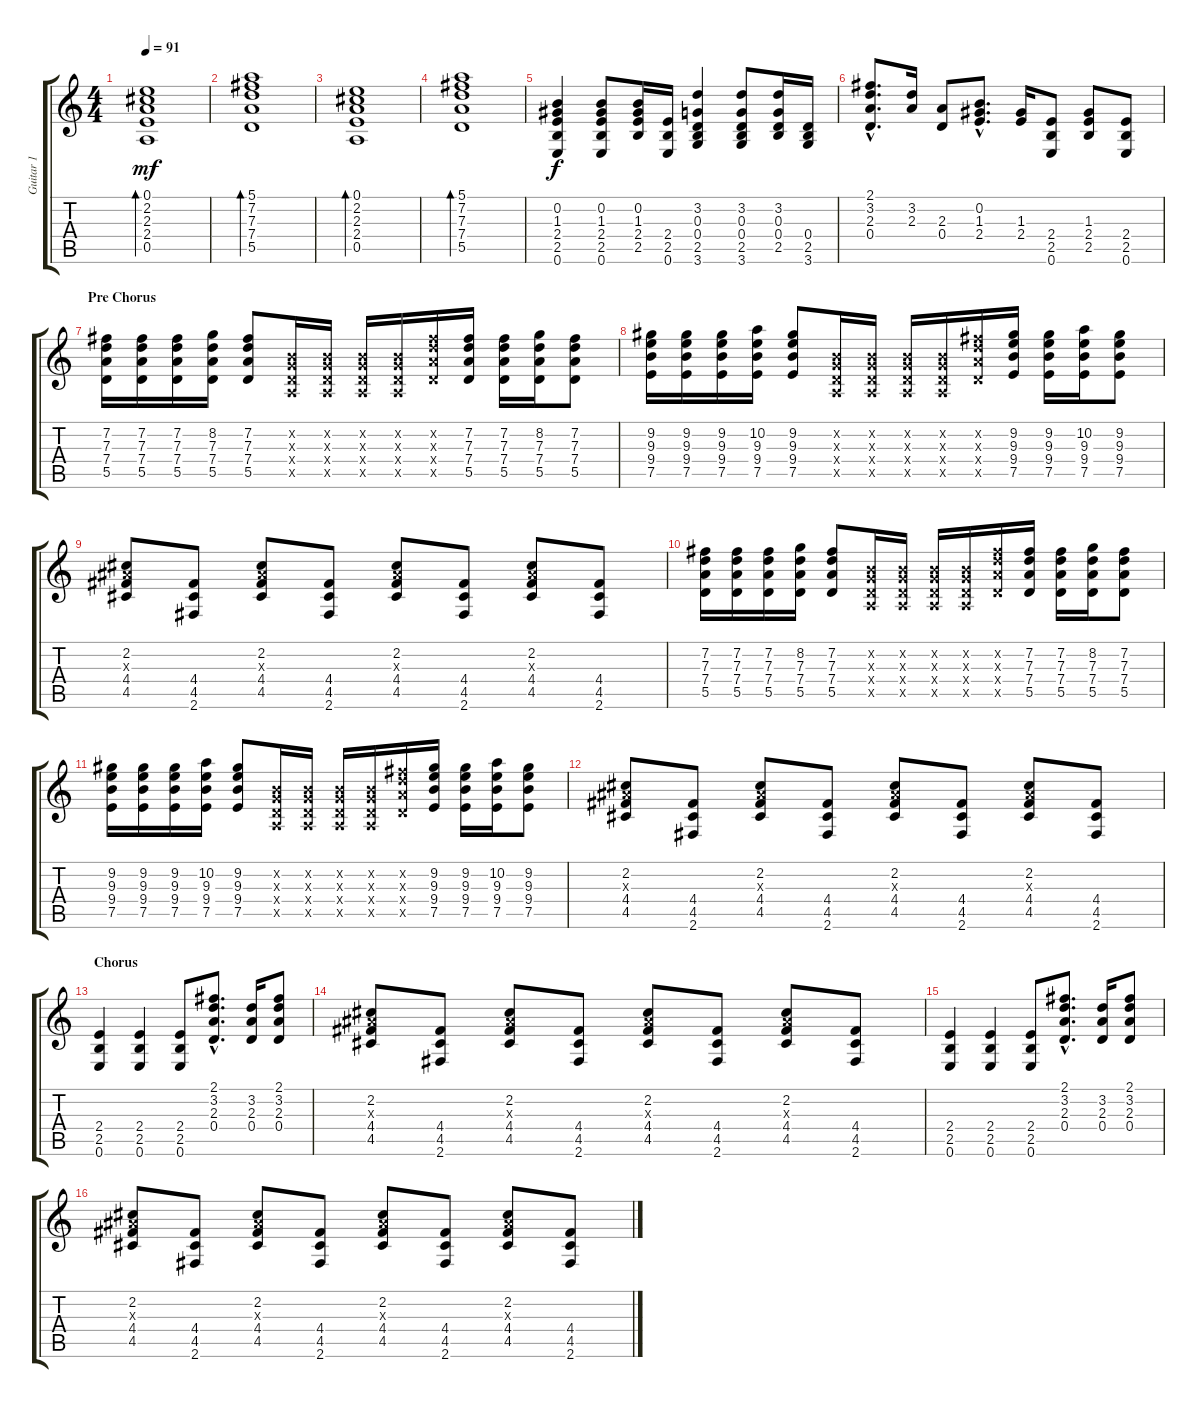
\track ("Guitar 1" "Guitar 1") {instrument acousticguitarsteel}
\staff {score tabs}
\tuning (E4 B3 G3 D3 A2 E2) {hide}
\ts (4 4)
\tempo 91
\clef g2
\ks c
(0.1 2.2 2.3 2.4 0.5).1{bd 120 dy mf} |
(5.1 7.2 7.3 7.4 5.5).1{bd 120} |
(0.1 2.2 2.3 2.4 0.5).1{bd 120} |
(5.1 7.2 7.3 7.4 5.5).1{bd 120} |
(0.2 1.3 2.4 2.5 0.6).4{dy f} (0.2 1.3 2.4 2.5 0.6).8 (0.2 1.3 2.4 2.5).16 (2.4 2.5 0.6).16 (3.2 0.3 0.4 2.5 3.6).4 (3.2 0.3 0.4 2.5 3.6).8 (3.2 0.3 0.4 2.5).16 (0.4 2.5 3.6).16 |
(2.1{hac} 3.2{hac} 2.3{hac} 0.4{hac}).8{d} (3.2 2.3).16 (2.3 0.4).8 (0.2{hac} 1.3{hac} 2.4{hac}).8{d} (1.3 2.4).16 (2.4 2.5 0.6).8 (1.3 2.4 2.5).8 (2.4 2.5 0.6).8 |
\section ("" "Pre Chorus")
(7.2 7.3 7.4 5.5).16 (7.2 7.3 7.4 5.5).16 (7.2 7.3 7.4 5.5).16 (8.2 7.3 7.4 5.5).16 (7.2 7.3 7.4 5.5).8 (0.2{x} 0.3{x} 0.4{x} 0.5{x}).16 (0.2{x} 0.3{x} 0.4{x} 0.5{x}).16 (0.2{x} 0.3{x} 0.4{x} 0.5{x}).16 (0.2{x} 0.3{x} 0.4{x} 0.5{x}).16 (7.2{x} 7.3{x} 7.4{x} 5.5{x}).16 (7.2 7.3 7.4 5.5).16 (7.2 7.3 7.4 5.5).16 (8.2 7.3 7.4 5.5).16 (7.2 7.3 7.4 5.5).8 |
(9.2 9.3 9.4 7.5).16 (9.2 9.3 9.4 7.5).16 (9.2 9.3 9.4 7.5).16 (10.2 9.3 9.4 7.5).16 (9.2 9.3 9.4 7.5).8 (0.2{x} 0.3{x} 0.4{x} 0.5{x}).16 (0.2{x} 0.3{x} 0.4{x} 0.5{x}).16 (0.2{x} 0.3{x} 0.4{x} 0.5{x}).16 (0.2{x} 0.3{x} 0.4{x} 0.5{x}).16 (7.2{x} 7.3{x} 7.4{x} 5.5{x}).16 (9.2 9.3 9.4 7.5).16 (9.2 9.3 9.4 7.5).16 (10.2 9.3 9.4 7.5).16 (9.2 9.3 9.4 7.5).8 |
(2.2 3.3{x} 4.4 4.5).8 (4.4 4.5 2.6).8 (2.2 3.3{x} 4.4 4.5).8 (4.4 4.5 2.6).8 (2.2 3.3{x} 4.4 4.5).8 (4.4 4.5 2.6).8 (2.2 3.3{x} 4.4 4.5).8 (4.4 4.5 2.6).8 |
(7.2 7.3 7.4 5.5).16 (7.2 7.3 7.4 5.5).16 (7.2 7.3 7.4 5.5).16 (8.2 7.3 7.4 5.5).16 (7.2 7.3 7.4 5.5).8 (0.2{x} 0.3{x} 0.4{x} 0.5{x}).16 (0.2{x} 0.3{x} 0.4{x} 0.5{x}).16 (0.2{x} 0.3{x} 0.4{x} 0.5{x}).16 (0.2{x} 0.3{x} 0.4{x} 0.5{x}).16 (7.2{x} 7.3{x} 7.4{x} 5.5{x}).16 (7.2 7.3 7.4 5.5).16 (7.2 7.3 7.4 5.5).16 (8.2 7.3 7.4 5.5).16 (7.2 7.3 7.4 5.5).8 |
(9.2 9.3 9.4 7.5).16 (9.2 9.3 9.4 7.5).16 (9.2 9.3 9.4 7.5).16 (10.2 9.3 9.4 7.5).16 (9.2 9.3 9.4 7.5).8 (0.2{x} 0.3{x} 0.4{x} 0.5{x}).16 (0.2{x} 0.3{x} 0.4{x} 0.5{x}).16 (0.2{x} 0.3{x} 0.4{x} 0.5{x}).16 (0.2{x} 0.3{x} 0.4{x} 0.5{x}).16 (7.2{x} 7.3{x} 7.4{x} 5.5{x}).16 (9.2 9.3 9.4 7.5).16 (9.2 9.3 9.4 7.5).16 (10.2 9.3 9.4 7.5).16 (9.2 9.3 9.4 7.5).8 |
(2.2 3.3{x} 4.4 4.5).8 (4.4 4.5 2.6).8 (2.2 3.3{x} 4.4 4.5).8 (4.4 4.5 2.6).8 (2.2 3.3{x} 4.4 4.5).8 (4.4 4.5 2.6).8 (2.2 3.3{x} 4.4 4.5).8 (4.4 4.5 2.6).8 |
\section ("" "Chorus")
(2.4 2.5 0.6).4 (2.4 2.5 0.6).4 (2.4 2.5 0.6).8 (2.1{hac} 3.2{hac} 2.3{hac} 0.4{hac}).8{d} (3.2 2.3 0.4).16 (2.1 3.2 2.3 0.4).8 |
(2.2 3.3{x} 4.4 4.5).8 (4.4 4.5 2.6).8 (2.2 3.3{x} 4.4 4.5).8 (4.4 4.5 2.6).8 (2.2 3.3{x} 4.4 4.5).8 (4.4 4.5 2.6).8 (2.2 3.3{x} 4.4 4.5).8 (4.4 4.5 2.6).8 |
(2.4 2.5 0.6).4 (2.4 2.5 0.6).4 (2.4 2.5 0.6).8 (2.1{hac} 3.2{hac} 2.3{hac} 0.4{hac}).8{d} (3.2 2.3 0.4).16 (2.1 3.2 2.3 0.4).8 |
(2.2 3.3{x} 4.4 4.5).8 (4.4 4.5 2.6).8 (2.2 3.3{x} 4.4 4.5).8 (4.4 4.5 2.6).8 (2.2 3.3{x} 4.4 4.5).8 (4.4 4.5 2.6).8 (2.2 3.3{x} 4.4 4.5).8 (4.4 4.5 2.6).8
